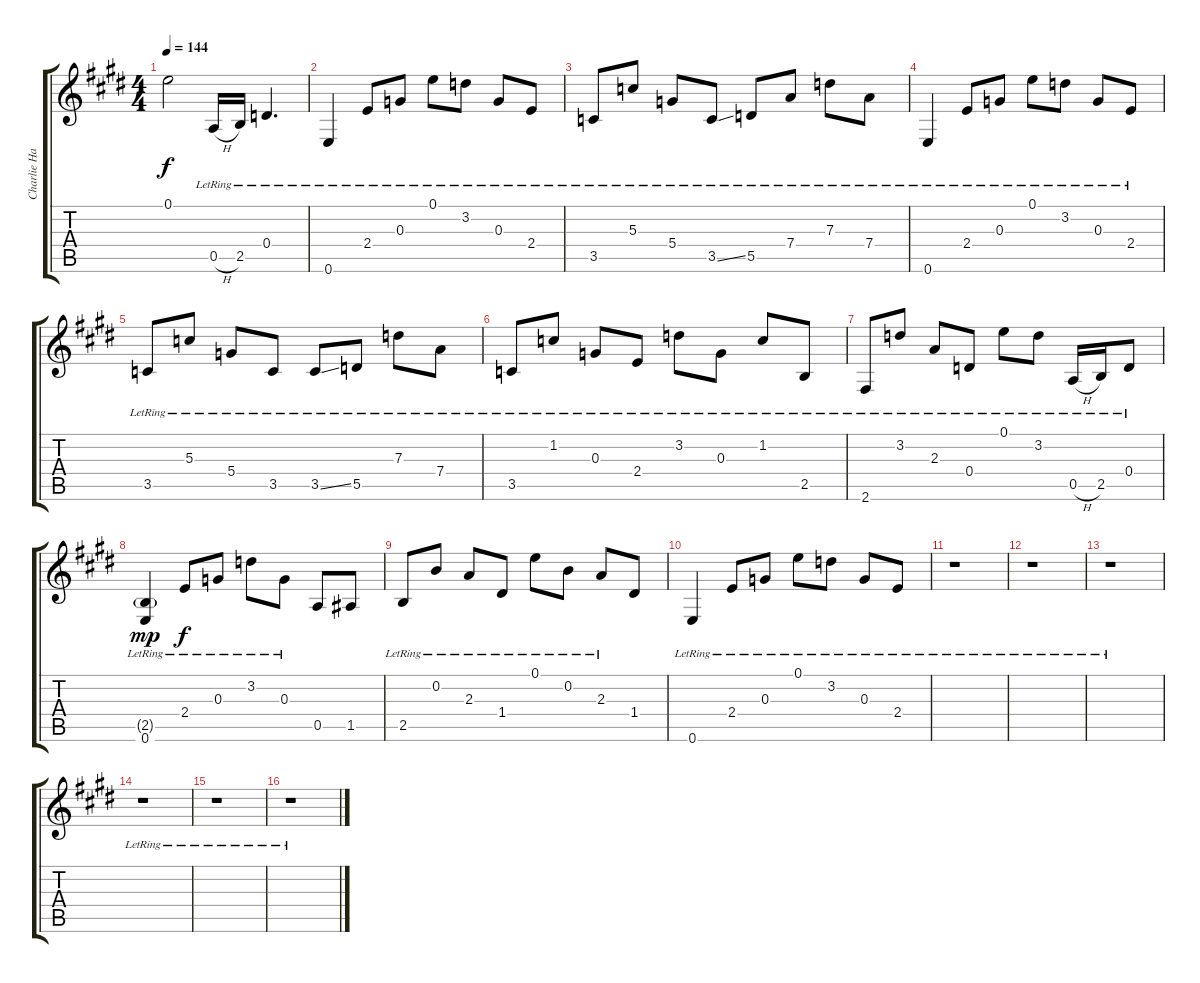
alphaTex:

\track ("Charlie Hargrett Guitar II" "Charlie Ha") {instrument electricguitarclean}
\staff {score tabs}
\tuning (E4 B3 G3 D3 A2 E2) {hide}
\ts (4 4)
\tempo 144
\clef g2
\ks c#minor
0.1{t}.2{dy f} 0.5{h lr}.16 2.5{lr}.16 0.4{lr}.4{d} |
0.6{lr}.4 2.4{lr}.8 0.3{lr}.8 0.1{lr}.8 3.2{lr}.8 0.3{lr}.8 2.4{lr}.8 |
3.5{lr}.8 5.3{lr}.8 5.4{lr}.8 3.5{ss lr}.8 5.5{lr}.8 7.4{lr}.8 7.3{lr}.8 7.4{lr}.8 |
0.6{lr}.4 2.4{lr}.8 0.3{lr}.8 0.1{lr}.8 3.2{lr}.8 0.3{lr}.8 2.4{lr}.8 |
3.5{lr}.8 5.3{lr}.8 5.4{lr}.8 3.5{lr}.8 3.5{ss lr}.8 5.5{lr}.8 7.3{lr}.8 7.4{lr}.8 |
3.5{lr}.8 1.2{lr}.8 0.3{lr}.8 2.4{lr}.8 3.2{lr}.8 0.3{lr}.8 1.2{lr}.8 2.5{lr}.8 |
2.6{lr}.8 3.2{lr}.8 2.3{lr}.8 0.4{lr}.8 0.1{lr}.8 3.2{lr}.8 0.5{h lr}.16 2.5{lr}.16 0.4{lr}.8 |
(2.5{g} 0.6{lr}).4{dy mp} 2.4{lr}.8{dy f} 0.3{lr}.8 3.2{lr}.8 0.3{lr}.8 0.5.8 1.5.8 |
2.5{lr}.8 0.2{lr}.8 2.3{lr}.8 1.4{lr}.8 0.1{lr}.8 0.2{lr}.8 2.3{lr}.8 1.4.8 |
0.6{lr}.4 2.4{lr}.8 0.3{lr}.8 0.1{lr}.8 3.2{lr}.8 0.3{lr}.8 2.4{lr}.8 |
r.1 |
r.1 |
r.1 |
r.1 |
r.1 |
r.1
